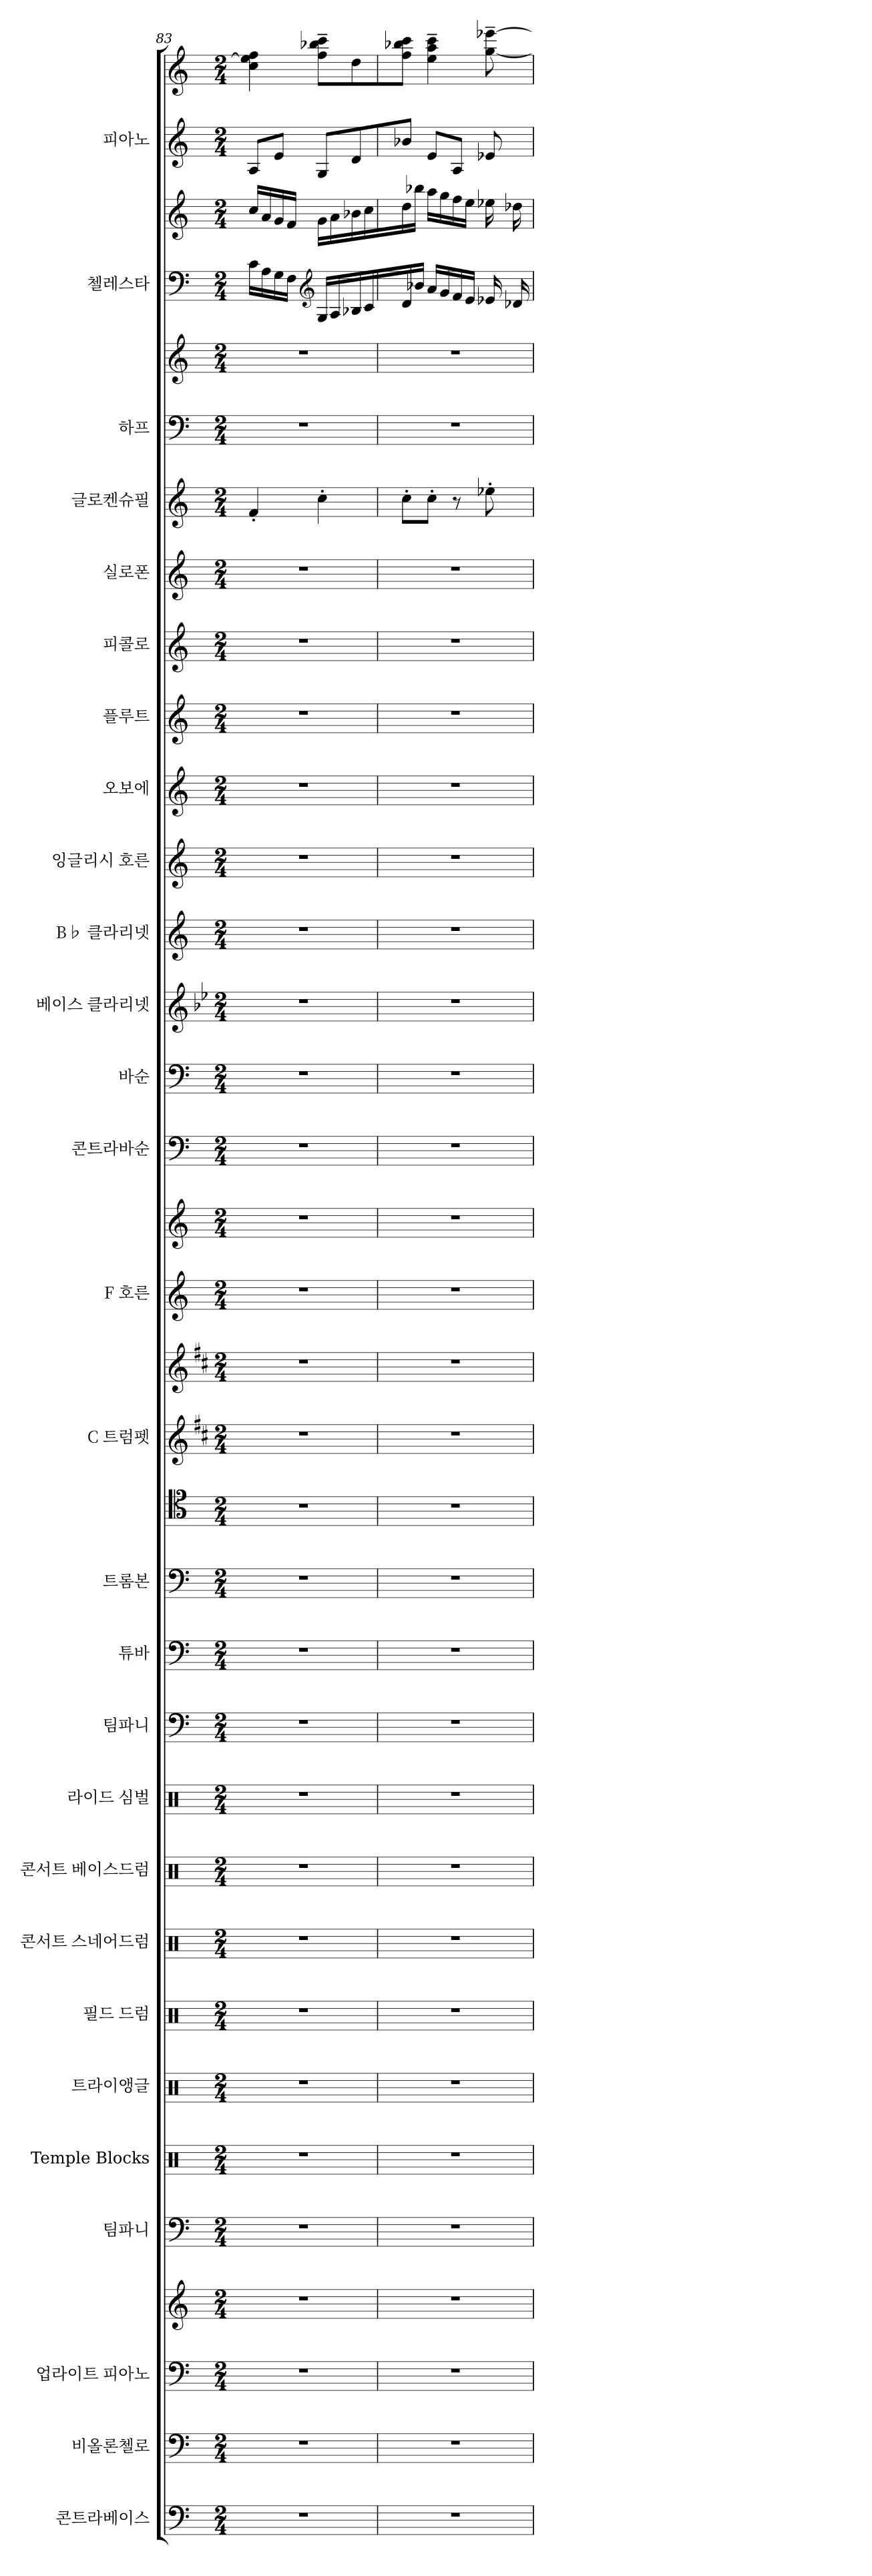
**kern	**kern	**kern	**kern	**kern	**kern	**kern	**kern	**kern	**kern	**kern	**kern	**kern	**kern	**kern	**kern	**kern	**kern	**kern	**kern	**kern	**kern	**kern	**kern	**kern	**kern	**kern	**kern	**kern	**kern	**kern	**kern	**kern	**kern	**kern
*part28	*part27	*part26	*part26	*part25	*part24	*part23	*part22	*part21	*part20	*part19	*part18	*part17	*part16	*part16	*part15	*part15	*part14	*part14	*part13	*part12	*part11	*part10	*part9	*part8	*part7	*part6	*part5	*part4	*part3	*part3	*part2	*part2	*part1	*part1
*staff35	*staff34	*staff33	*staff32	*staff31	*staff30	*staff29	*staff28	*staff27	*staff26	*staff25	*staff24	*staff23	*staff22	*staff21	*staff20	*staff19	*staff18	*staff17	*staff16	*staff15	*staff14	*staff13	*staff12	*staff11	*staff10	*staff9	*staff8	*staff7	*staff6	*staff5	*staff4	*staff3	*staff2	*staff1
*I"콘트라베이스	*I"비올론첼로	*I"업라이트 피아노	*	*I"팀파니	*I"Temple Blocks	*I"트라이앵글	*I"필드 드럼	*I"콘서트 스네어드럼	*I"콘서트 베이스드럼	*I"라이드 심벌	*I"팀파니	*I"튜바	*I"트롬본	*	*I"C 트럼펫	*	*I"F 호른	*	*I"콘트라바순	*I"바순	*I"베이스 클라리넷	*I"B♭ 클라리넷	*I"잉글리시 호른	*I"오보에	*I"플루트	*I"피콜로	*I"실로폰	*I"글로켄슈필	*I"하프	*	*I"첼레스타	*	*I"피아노	*
*	*	*	*	*	*I'Tmp. Bl.	*	*	*	*	*	*	*	*	*	*	*	*	*	*	*	*	*	*	*	*	*	*	*	*	*	*	*	*	*
*clefF4	*clefF4	*clefF4	*clefG2	*clefF4	*clefX	*clefX	*clefX	*clefX	*clefX	*clefX	*clefF4	*clefF4	*clefF4	*clefC4	*clefG2	*clefG2	*clefG2	*clefG2	*clefF4	*clefF4	*clefG2	*clefG2	*clefG2	*clefG2	*clefG2	*clefG2	*clefG2	*clefG2	*clefF4	*clefG2	*clefF4	*clefG2	*clefG2	*clefG2
*ITrd7c12	*	*	*	*	*	*	*	*	*	*	*	*	*	*	*ITrd1c2	*ITrd1c2	*ITrd4c7	*ITrd4c7	*ITrd7c12	*	*ITrd8c14	*ITrd1c2	*ITrd4c7	*	*	*ITrd-7c-12	*ITrd-7c-12	*ITrd-14c-24	*	*	*ITrd-7c-12	*ITrd-7c-12	*	*
*k[]	*k[]	*k[]	*k[]	*k[]	*k[]	*k[]	*k[]	*k[]	*k[]	*k[]	*k[]	*k[]	*k[]	*k[]	*k[]	*k[]	*k[b-]	*k[b-]	*k[]	*k[]	*k[b-e-]	*k[b-e-]	*k[b-]	*k[]	*k[]	*k[]	*k[]	*k[]	*k[]	*k[]	*k[]	*k[]	*k[]	*k[]
*M2/4	*M2/4	*M2/4	*M2/4	*M2/4	*M2/4	*M2/4	*M2/4	*M2/4	*M2/4	*M2/4	*M2/4	*M2/4	*M2/4	*M2/4	*M2/4	*M2/4	*M2/4	*M2/4	*M2/4	*M2/4	*M2/4	*M2/4	*M2/4	*M2/4	*M2/4	*M2/4	*M2/4	*M2/4	*M2/4	*M2/4	*M2/4	*M2/4	*M2/4	*M2/4
=83	=83	=83	=83	=83	=83	=83	=83	=83	=83	=83	=83	=83	=83	=83	=83	=83	=83	=83	=83	=83	=83	=83	=83	=83	=83	=83	=83	=83	=83	=83	=83	=83	=83	=83
2r	2r	2r	2r	2r	2r	2r	2r	2r	2r	2r	2r	2r	2r	2r	2r	2r	2r	2r	2r	2r	2r	2r	2r	2r	2r	2r	2r	4fff'/	2r	2r	16cc\LL	16ccc/LL	8A/L	4cc\ 4ee\] 4ff\
.	.	.	.	.	.	.	.	.	.	.	.	.	.	.	.	.	.	.	.	.	.	.	.	.	.	.	.	.	.	.	16a\	16aa/	.	.
.	.	.	.	.	.	.	.	.	.	.	.	.	.	.	.	.	.	.	.	.	.	.	.	.	.	.	.	.	.	.	16g\	16gg/	8e/J	.
.	.	.	.	.	.	.	.	.	.	.	.	.	.	.	.	.	.	.	.	.	.	.	.	.	.	.	.	.	.	.	16f\JJ	16ff/JJ	.	.
*	*	*	*	*	*	*	*	*	*	*	*	*	*	*	*	*	*	*	*	*	*	*	*	*	*	*	*	*	*	*	*clefG2	*	*	*
.	.	.	.	.	.	.	.	.	.	.	.	.	.	.	.	.	.	.	.	.	.	.	.	.	.	.	.	4cccc'\	.	.	16g/LL	16gg\LL	8G/L	8ff\~ 8bb-X\~ 8ccc\~L
.	.	.	.	.	.	.	.	.	.	.	.	.	.	.	.	.	.	.	.	.	.	.	.	.	.	.	.	.	.	.	16a/	16aa\	.	.
.	.	.	.	.	.	.	.	.	.	.	.	.	.	.	.	.	.	.	.	.	.	.	.	.	.	.	.	.	.	.	16b-X/	16bb-X\	8d/	8dd\
.	.	.	.	.	.	.	.	.	.	.	.	.	.	.	.	.	.	.	.	.	.	.	.	.	.	.	.	.	.	.	16cc/	16ccc\	.	.
=84	=84	=84	=84	=84	=84	=84	=84	=84	=84	=84	=84	=84	=84	=84	=84	=84	=84	=84	=84	=84	=84	=84	=84	=84	=84	=84	=84	=84	=84	=84	=84	=84	=84	=84
2r	2r	2r	2r	2r	2r	2r	2r	2r	2r	2r	2r	2r	2r	2r	2r	2r	2r	2r	2r	2r	2r	2r	2r	2r	2r	2r	2r	8cccc'\L	2r	2r	16dd/	16ddd\	8b-X/J	8ff\ 8bb-X\ 8ccc\J
.	.	.	.	.	.	.	.	.	.	.	.	.	.	.	.	.	.	.	.	.	.	.	.	.	.	.	.	.	.	.	16bb-X/JJ	16bbb-X\JJ	.	.
.	.	.	.	.	.	.	.	.	.	.	.	.	.	.	.	.	.	.	.	.	.	.	.	.	.	.	.	8cccc'\J	.	.	16aa/LL	16aaa\LL	8e/L	4ee\~ 4aa\~ 4ccc\~
.	.	.	.	.	.	.	.	.	.	.	.	.	.	.	.	.	.	.	.	.	.	.	.	.	.	.	.	.	.	.	16gg/	16ggg\	.	.
.	.	.	.	.	.	.	.	.	.	.	.	.	.	.	.	.	.	.	.	.	.	.	.	.	.	.	.	8r	.	.	16ff/	16fff\	8A/J	.
.	.	.	.	.	.	.	.	.	.	.	.	.	.	.	.	.	.	.	.	.	.	.	.	.	.	.	.	.	.	.	16ee/JJ	16eee\JJ	.	.
.	.	.	.	.	.	.	.	.	.	.	.	.	.	.	.	.	.	.	.	.	.	.	.	.	.	.	.	8eeee-X'\	.	.	16ee-X/LL	16eee-X\LL	8e-X/L	[8gg\~ [8eee-X\~L
.	.	.	.	.	.	.	.	.	.	.	.	.	.	.	.	.	.	.	.	.	.	.	.	.	.	.	.	.	.	.	16dd-X/	16ddd-X\	.	.
=	=	=	=	=	=	=	=	=	=	=	=	=	=	=	=	=	=	=	=	=	=	=	=	=	=	=	=	=	=	=	=	=	=	=
*-	*-	*-	*-	*-	*-	*-	*-	*-	*-	*-	*-	*-	*-	*-	*-	*-	*-	*-	*-	*-	*-	*-	*-	*-	*-	*-	*-	*-	*-	*-	*-	*-	*-	*-
